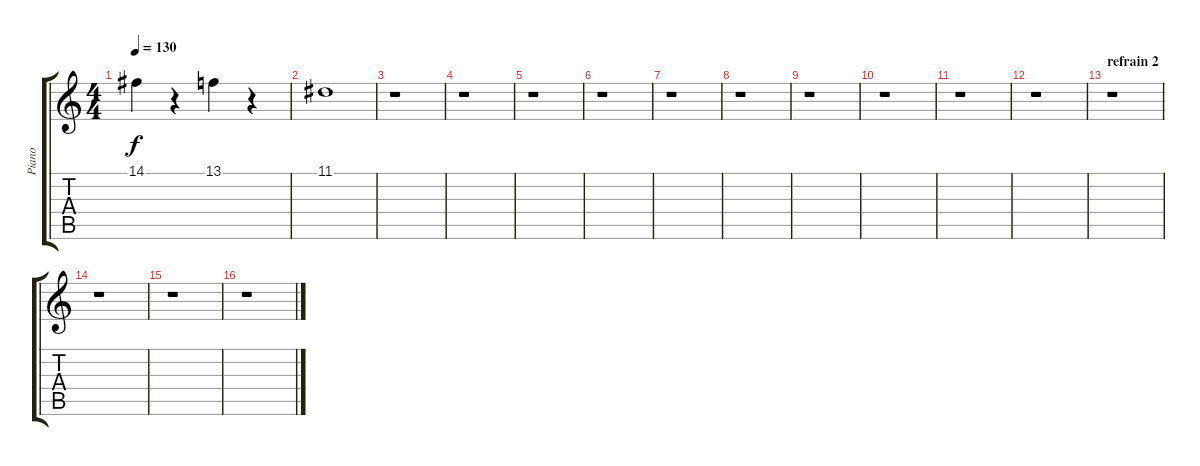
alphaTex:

\track ("Piano" "Piano") {instrument acousticgrandpiano}
\staff {score tabs}
\tuning (E4 B3 G3 D3 A2 E2) {hide}
\ts (4 4)
\tempo 130
\clef g2
\ks c
14.1.4{dy f} r.4 13.1.4 r.4 |
11.1.1 |
r.1 |
r.1 |
r.1 |
r.1 |
r.1 |
r.1 |
r.1 |
r.1 |
r.1 |
r.1 |
\section ("" "refrain 2")
r.1 |
r.1 |
r.1 |
r.1
